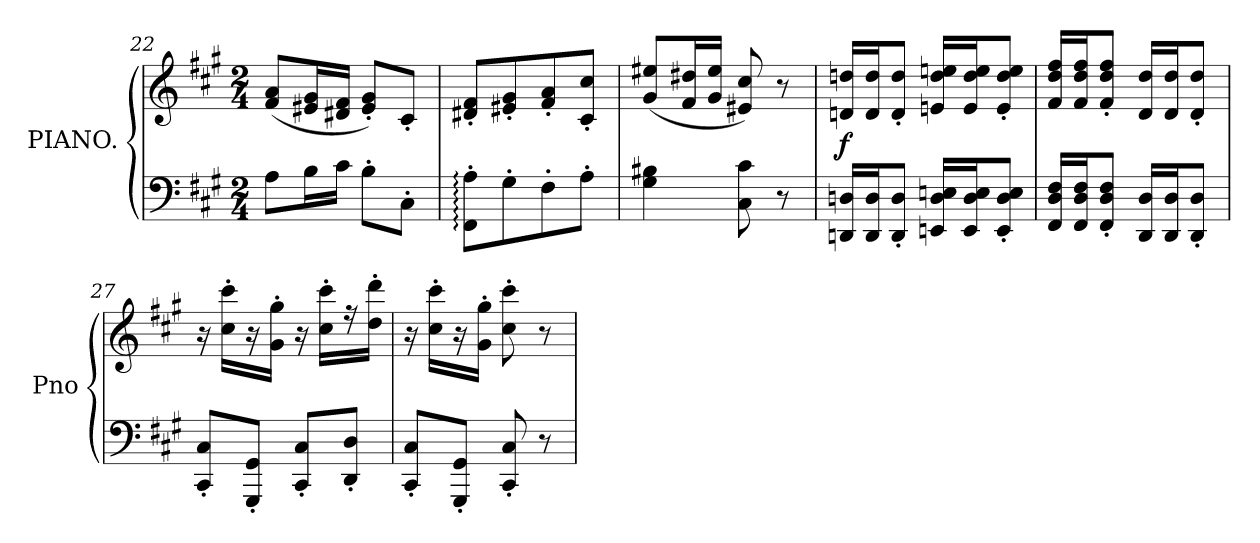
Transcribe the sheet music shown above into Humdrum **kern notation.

**kern	**kern	**dynam
*part1	*part1	*part1
*staff2	*staff1	*staff1/2
*I"PIANO.	*	*
*I'Pno	*	*
*clefF4	*clefG2	*
*k[f#c#g#]	*k[f#c#g#]	*
*A:	*A:	*
*M2/4	*M2/4	*
=22	=22	=22
8A\L	(8f#/ 8a/L	.
16B\L	16e#X/ 16g#/L	.
16c#\JJ	16d#X/ 16f#/JJ	.
8B'\L	8e#/' 8g#/'L)	.
8C#'\J	8c#'/J	.
!!LO:LB:g=z
=23	=23	=23
8FF#\:' 8A\:'L	8d#X/' 8f#/'L	.
8G#'\	8e#X/' 8g#/'	.
8F#'\	8f#/' 8a/'	.
8A'\J	8c#/' 8cc#/'J	.
=24	=24	=24
4G#\ 4B#X\	(8g#/ 8ee#X/L	.
.	16f#/ 16dd#X/L	.
.	16g#/ 16ee#/JJ	.
8C#\ 8c#\	8e#X/ 8cc#/)	.
8r	8r	.
=25	=25	=25
!	!	!LO:DY:b
16DDn/ 16Dn/LL	16dn/ 16ddn/LL	f
16DD/ 16D/J	16d/ 16dd/J	.
8DD/' 8D/'J	8d/' 8dd/'J	.
16EEn/ 16D/ 16En/LL	16en/ 16dd/ 16een/LL	.
16EE/ 16D/ 16E/J	16e/ 16dd/ 16ee/J	.
8EE/' 8D/' 8E/'J	8e/' 8dd/' 8ee/'J	.
=26	=26	=26
16FF#/ 16D/ 16F#/LL	16f#/ 16dd/ 16ff#/LL	.
16FF#/ 16D/ 16F#/J	16f#/ 16dd/ 16ff#/J	.
8FF#/' 8D/' 8F#/'J	8f#/' 8dd/' 8ff#/'J	.
16DD/ 16D/LL	16d/ 16dd/LL	.
16DD/ 16D/J	16d/ 16dd/J	.
8DD/' 8D/'J	8d/' 8dd/'J	.
=27	=27	=27
8CC#/' 8C#/'L	16r	.
.	16cc#\' 16ccc#\'LL	.
8GGG#/' 8GG#/'J	16r	.
.	16g#\' 16gg#\'JJ	.
8CC#/' 8C#/'L	16r	.
.	16cc#\' 16ccc#\'LL	.
8DD/' 8D/'J	16r	.
.	16dd\' 16ddd\'JJ	.
=28	=28	=28
8CC#/' 8C#/'L	16r	.
.	16cc#\' 16ccc#\'LL	.
8GGG#/' 8GG#/'J	16r	.
.	16g#\' 16gg#\'JJ	.
8CC#/' 8C#/'	8cc#\' 8ccc#\'	.
8r	8r	.
=	=	=
*-	*-	*-
